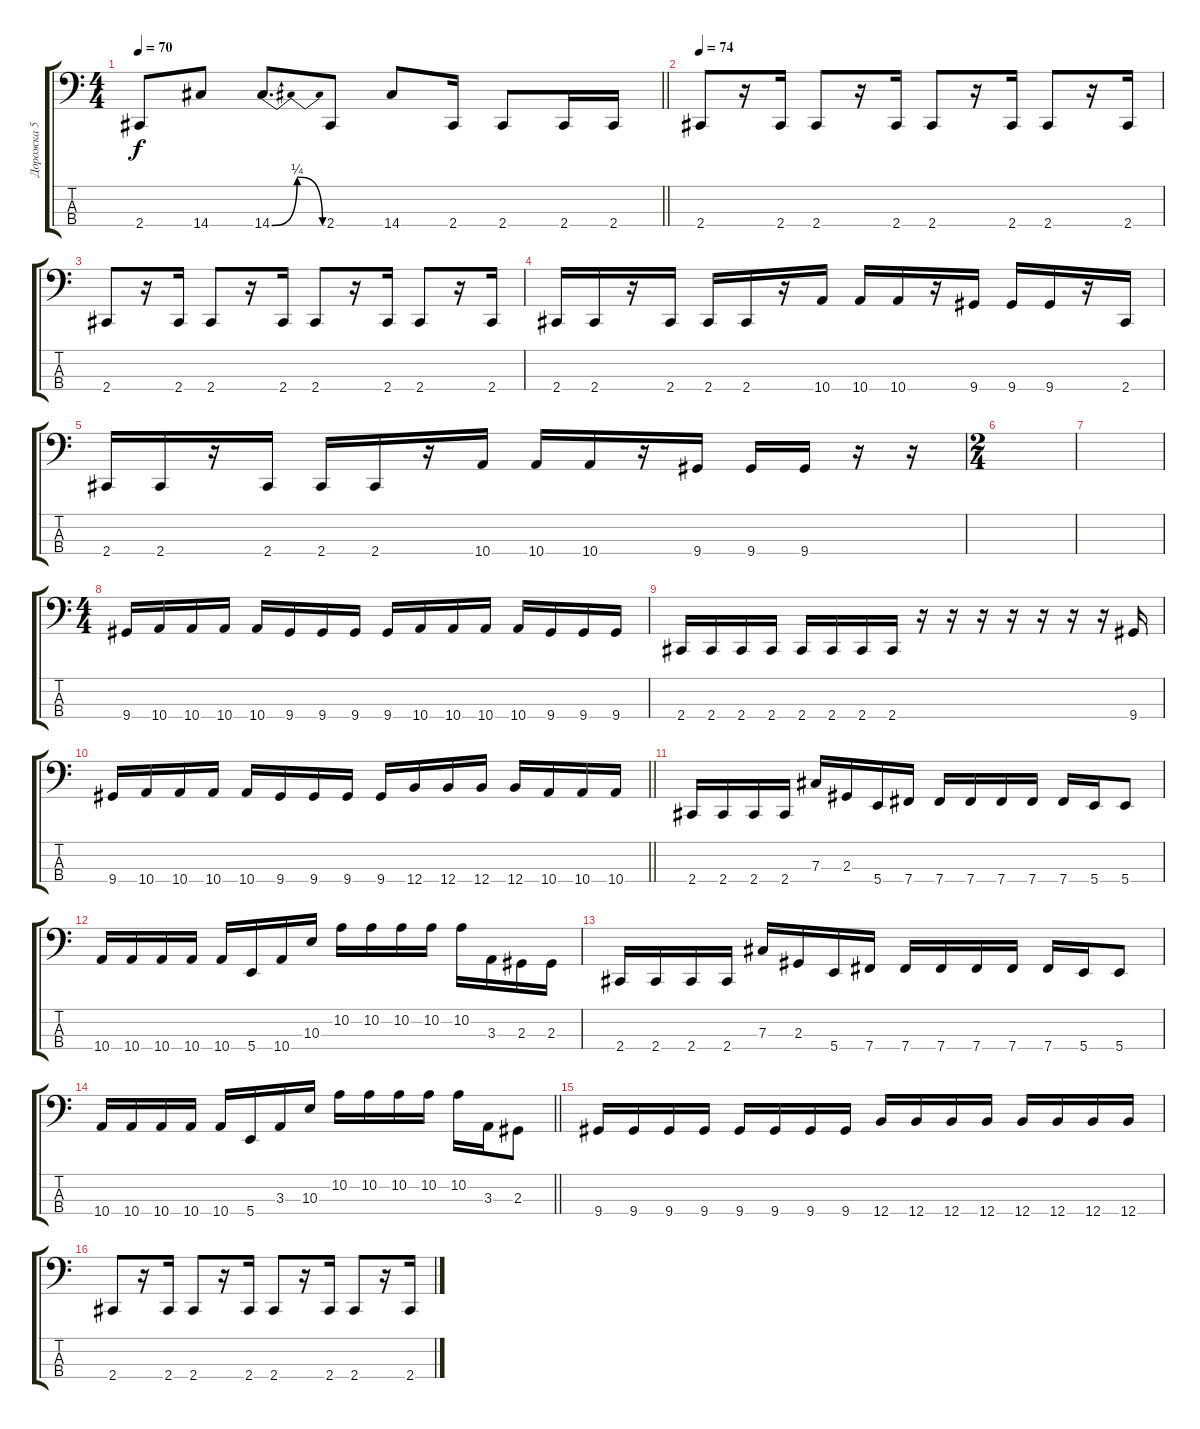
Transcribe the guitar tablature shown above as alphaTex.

\track ("Дорожка 5" "Дорожка 5") {instrument electricbassfinger}
\staff {score tabs}
\tuning (E2 B1 Gb1 B0) {hide}
\ts (4 4)
\tempo 70
\clef f4
\barLineRight lightlight
\ks c
2.4.8{dy f} 14.4.8 14.4{be (bendrelease 0 0 20 1 30 1 60 0)}.8{d} 2.4.8 14.4.8 2.4.16 2.4.8 2.4.16 2.4.16 |
\section ("" "")
\tempo 74
2.4.8 r.16 2.4.16 2.4.8 r.16 2.4.16 2.4.8 r.16 2.4.16 2.4.8 r.16 2.4.16 |
2.4.8 r.16 2.4.16 2.4.8 r.16 2.4.16 2.4.8 r.16 2.4.16 2.4.8 r.16 2.4.16 |
2.4.16 2.4.16 r.16 2.4.16 2.4.16 2.4.16 r.16 10.4.16 10.4.16 10.4.16 r.16 9.4.16 9.4.16 9.4.16 r.16 2.4.16 |
2.4.16 2.4.16 r.16 2.4.16 2.4.16 2.4.16 r.16 10.4.16 10.4.16 10.4.16 r.16 9.4.16 9.4.16 9.4.16 r.16 r.16 |
\ts (2 4)
|
|
\ts (4 4)
9.4.16 10.4.16 10.4.16 10.4.16 10.4.16 9.4.16 9.4.16 9.4.16 9.4.16 10.4.16 10.4.16 10.4.16 10.4.16 9.4.16 9.4.16 9.4.16 |
2.4.16 2.4.16 2.4.16 2.4.16 2.4.16 2.4.16 2.4.16 2.4.16 r.16 r.16 r.16 r.16 r.16 r.16 r.16 9.4.16 |
\barLineRight lightlight
9.4.16 10.4.16 10.4.16 10.4.16 10.4.16 9.4.16 9.4.16 9.4.16 9.4.16 12.4.16 12.4.16 12.4.16 12.4.16 10.4.16 10.4.16 10.4.16 |
2.4.16 2.4.16 2.4.16 2.4.16 7.3.16 2.3.16 5.4.16 7.4.16 7.4.16 7.4.16 7.4.16 7.4.16 7.4.16 5.4.16 5.4.8 |
10.4.16 10.4.16 10.4.16 10.4.16 10.4.16 5.4.16 10.4.16 10.3.16 10.2.16 10.2.16 10.2.16 10.2.16 10.2.16 3.3.16 2.3.16 2.3.16 |
2.4.16 2.4.16 2.4.16 2.4.16 7.3.16 2.3.16 5.4.16 7.4.16 7.4.16 7.4.16 7.4.16 7.4.16 7.4.16 5.4.16 5.4.8 |
\barLineRight lightlight
10.4.16 10.4.16 10.4.16 10.4.16 10.4.16 5.4.16 3.3.16 10.3.16 10.2.16 10.2.16 10.2.16 10.2.16 10.2.16 3.3.16 2.3.8 |
9.4.16 9.4.16 9.4.16 9.4.16 9.4.16 9.4.16 9.4.16 9.4.16 12.4.16 12.4.16 12.4.16 12.4.16 12.4.16 12.4.16 12.4.16 12.4.16 |
2.4.8 r.16 2.4.16 2.4.8 r.16 2.4.16 2.4.8 r.16 2.4.16 2.4.8 r.16 2.4.16
